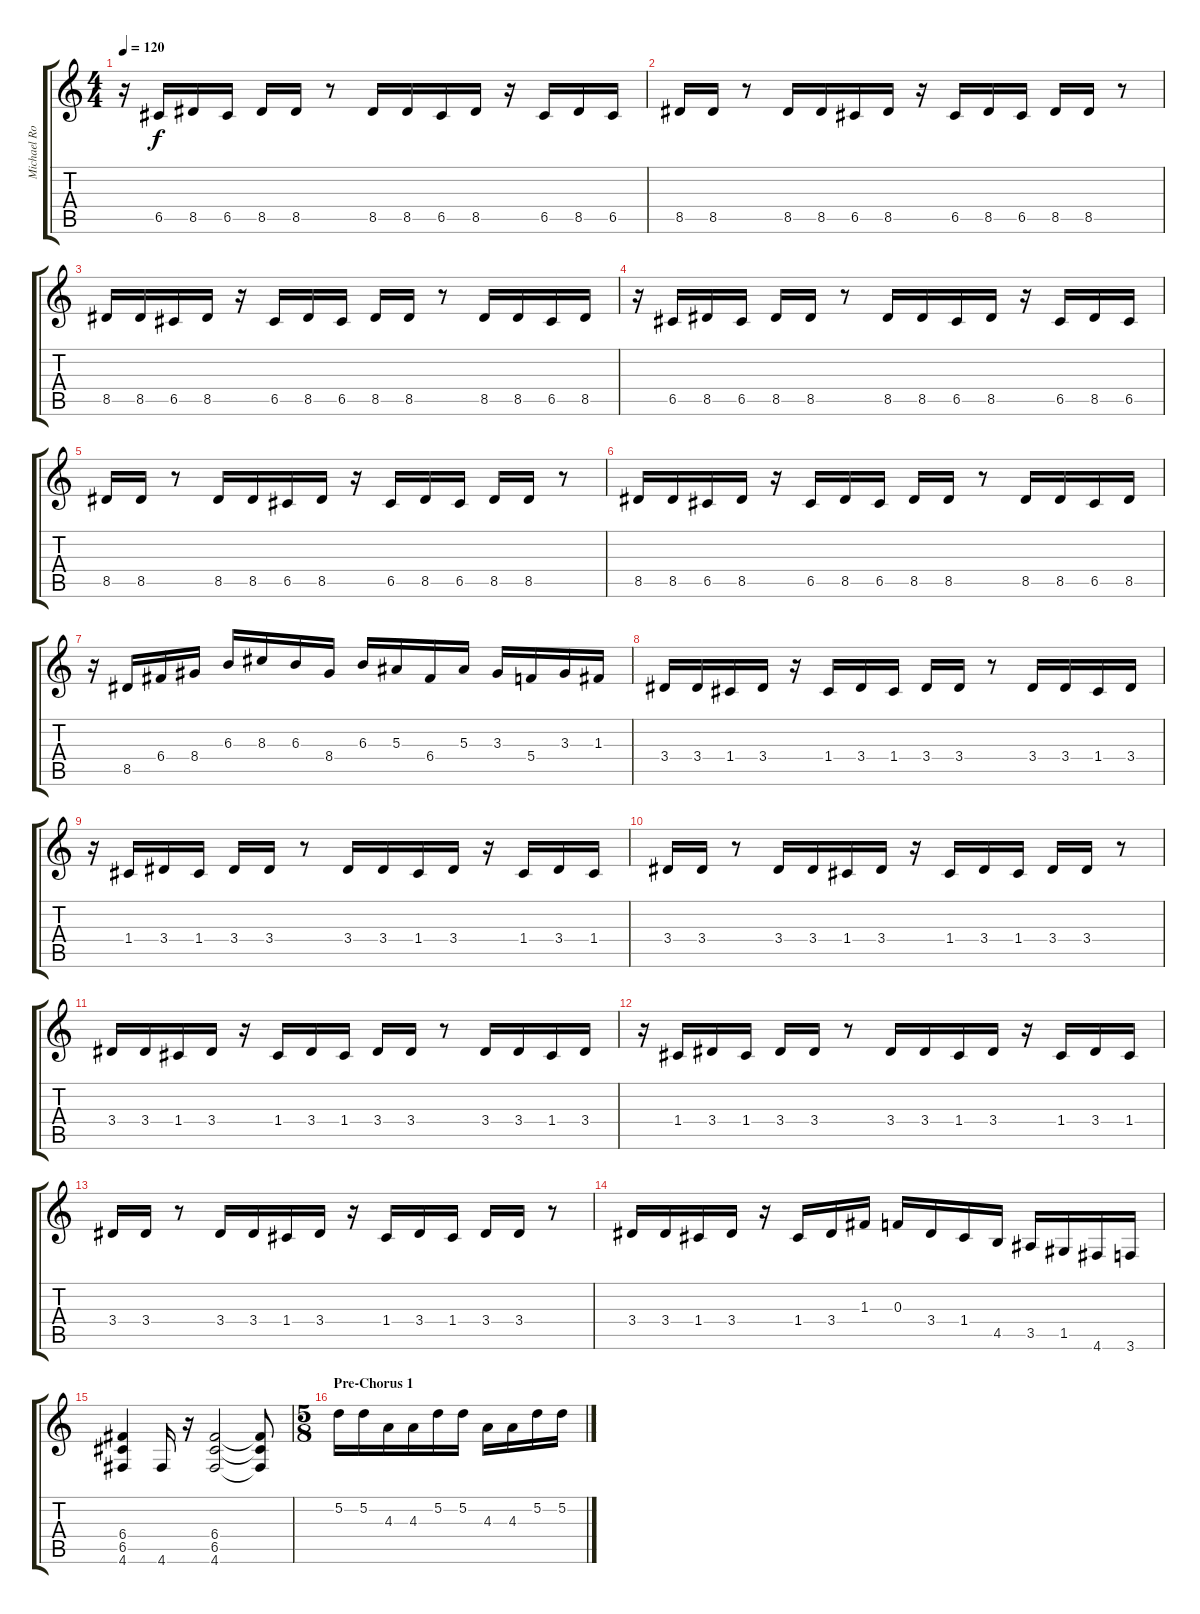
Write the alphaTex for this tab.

\track ("Michael Romeo" "Michael Ro") {instrument distortionguitar}
\staff {score tabs}
\tuning (D4 A3 F3 C3 G2 D2) {hide}
\ts (4 4)
\tempo 120
\clef g2
\ks c
r.16{dy f} 6.5.16 8.5.16 6.5.16 8.5.16 8.5.16 r.8 8.5.16 8.5.16 6.5.16 8.5.16 r.16 6.5.16 8.5.16 6.5.16 |
8.5.16 8.5.16 r.8 8.5.16 8.5.16 6.5.16 8.5.16 r.16 6.5.16 8.5.16 6.5.16 8.5.16 8.5.16 r.8 |
8.5.16 8.5.16 6.5.16 8.5.16 r.16 6.5.16 8.5.16 6.5.16 8.5.16 8.5.16 r.8 8.5.16 8.5.16 6.5.16 8.5.16 |
r.16 6.5.16 8.5.16 6.5.16 8.5.16 8.5.16 r.8 8.5.16 8.5.16 6.5.16 8.5.16 r.16 6.5.16 8.5.16 6.5.16 |
8.5.16 8.5.16 r.8 8.5.16 8.5.16 6.5.16 8.5.16 r.16 6.5.16 8.5.16 6.5.16 8.5.16 8.5.16 r.8 |
8.5.16 8.5.16 6.5.16 8.5.16 r.16 6.5.16 8.5.16 6.5.16 8.5.16 8.5.16 r.8 8.5.16 8.5.16 6.5.16 8.5.16 |
r.16 8.5.16 6.4.16 8.4.16 6.3.16 8.3.16 6.3.16 8.4.16 6.3.16 5.3.16 6.4.16 5.3.16 3.3.16 5.4.16 3.3.16 1.3.16 |
3.4.16 3.4.16 1.4.16 3.4.16 r.16 1.4.16 3.4.16 1.4.16 3.4.16 3.4.16 r.8 3.4.16 3.4.16 1.4.16 3.4.16 |
r.16 1.4.16 3.4.16 1.4.16 3.4.16 3.4.16 r.8 3.4.16 3.4.16 1.4.16 3.4.16 r.16 1.4.16 3.4.16 1.4.16 |
3.4.16 3.4.16 r.8 3.4.16 3.4.16 1.4.16 3.4.16 r.16 1.4.16 3.4.16 1.4.16 3.4.16 3.4.16 r.8 |
3.4.16 3.4.16 1.4.16 3.4.16 r.16 1.4.16 3.4.16 1.4.16 3.4.16 3.4.16 r.8 3.4.16 3.4.16 1.4.16 3.4.16 |
r.16 1.4.16 3.4.16 1.4.16 3.4.16 3.4.16 r.8 3.4.16 3.4.16 1.4.16 3.4.16 r.16 1.4.16 3.4.16 1.4.16 |
3.4.16 3.4.16 r.8 3.4.16 3.4.16 1.4.16 3.4.16 r.16 1.4.16 3.4.16 1.4.16 3.4.16 3.4.16 r.8 |
3.4.16 3.4.16 1.4.16 3.4.16 r.16 1.4.16 3.4.16 1.3.16 0.3.16 3.4.16 1.4.16 4.5.16 3.5.16 1.5.16 4.6.16 3.6.16 |
(6.4 6.5 4.6).4 4.6.16 r.16 (6.4 6.5 4.6).2 (6.4{t} 6.5{t} 4.6{t}).8 |
\ts (5 8)
\section ("" "Pre-Chorus 1")
5.2.16 5.2.16 4.3.16 4.3.16 5.2.16 5.2.16 4.3.16 4.3.16 5.2.16 5.2.16
